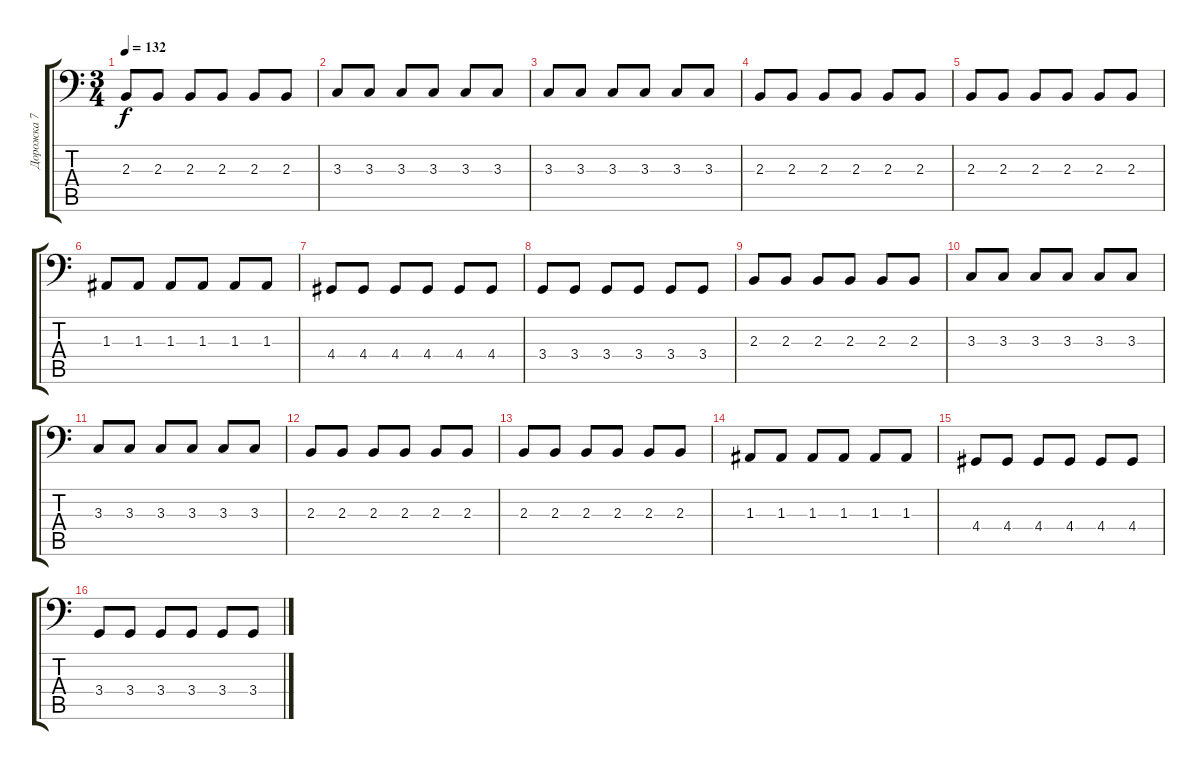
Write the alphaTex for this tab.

\track ("Дорожка 7" "Дорожка 7") {instrument electricbassfinger}
\staff {score tabs}
\tuning (G2 D2 A1 E1 B0 G0) {hide}
\ts (3 4)
\tempo 132
\clef f4
\ks c
2.3.8{dy f} 2.3.8 2.3.8 2.3.8 2.3.8 2.3.8 |
3.3.8 3.3.8 3.3.8 3.3.8 3.3.8 3.3.8 |
3.3.8 3.3.8 3.3.8 3.3.8 3.3.8 3.3.8 |
2.3.8 2.3.8 2.3.8 2.3.8 2.3.8 2.3.8 |
2.3.8 2.3.8 2.3.8 2.3.8 2.3.8 2.3.8 |
1.3.8 1.3.8 1.3.8 1.3.8 1.3.8 1.3.8 |
4.4.8 4.4.8 4.4.8 4.4.8 4.4.8 4.4.8 |
3.4.8 3.4.8 3.4.8 3.4.8 3.4.8 3.4.8 |
2.3.8 2.3.8 2.3.8 2.3.8 2.3.8 2.3.8 |
3.3.8 3.3.8 3.3.8 3.3.8 3.3.8 3.3.8 |
3.3.8 3.3.8 3.3.8 3.3.8 3.3.8 3.3.8 |
2.3.8 2.3.8 2.3.8 2.3.8 2.3.8 2.3.8 |
2.3.8 2.3.8 2.3.8 2.3.8 2.3.8 2.3.8 |
1.3.8 1.3.8 1.3.8 1.3.8 1.3.8 1.3.8 |
4.4.8 4.4.8 4.4.8 4.4.8 4.4.8 4.4.8 |
3.4.8 3.4.8 3.4.8 3.4.8 3.4.8 3.4.8
